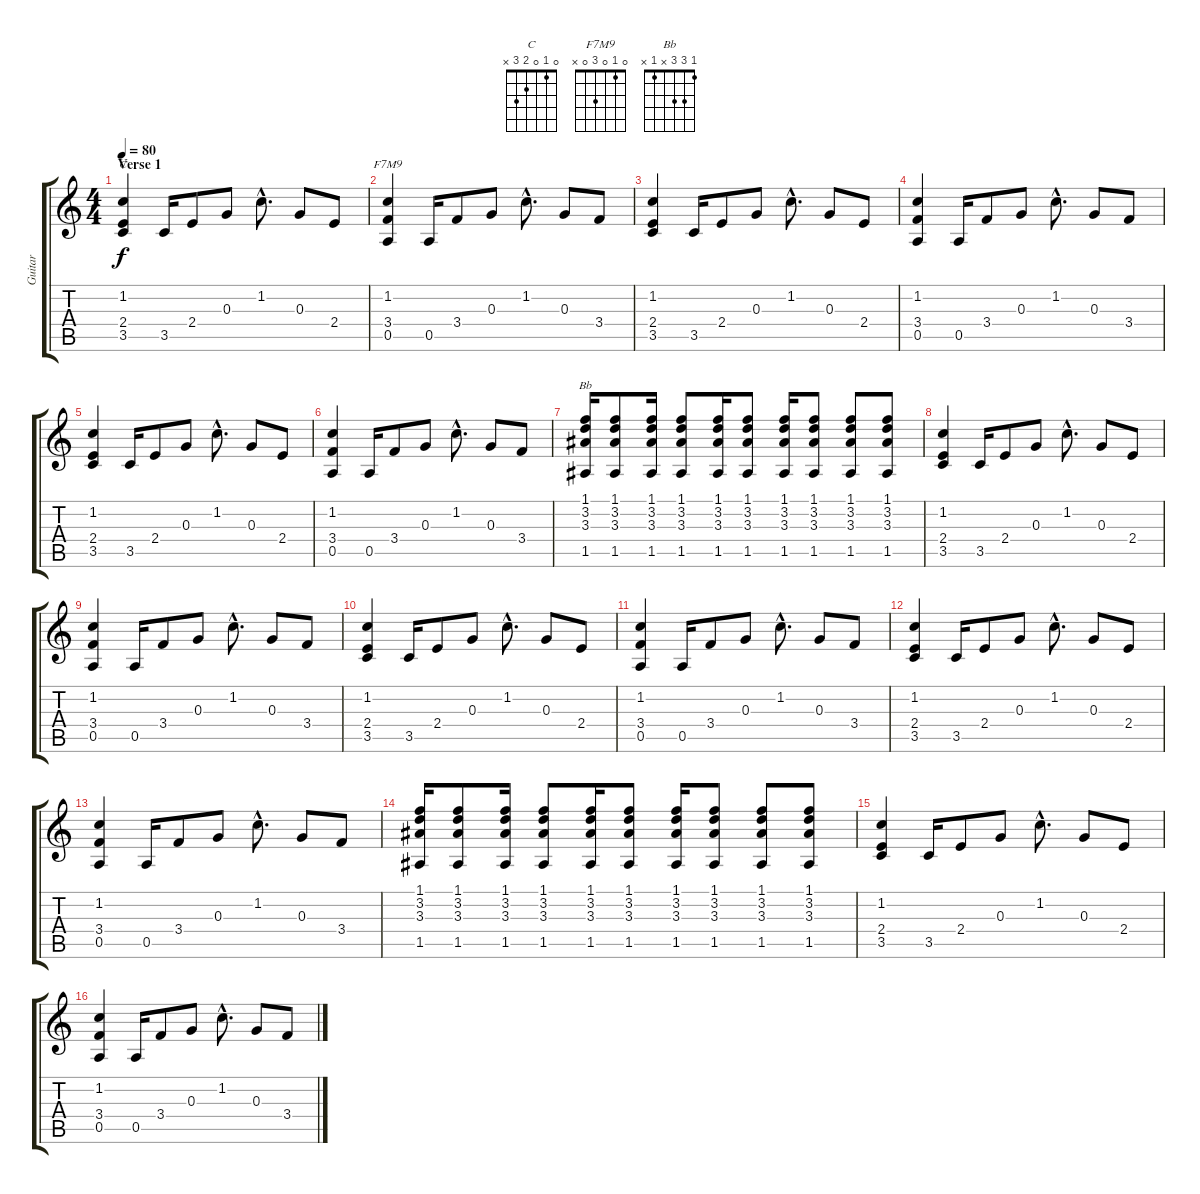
\track ("Guitar" "Guitar") {instrument acousticguitarsteel}
\staff {score tabs}
\tuning (E4 B3 G3 D3 A2 E2) {hide}
\chord ("C" 0 1 0 2 3 x)
\chord ("F7M9" 0 1 0 3 0 x)
\chord ("Bb" 1 3 3 x 1 x)
\ts (4 4)
\section ("" "Verse 1")
\tempo 80
\clef g2
\ks c
(1.2 2.4 3.5).4{ch "C" dy f} 3.5.16 2.4.8 0.3.8 1.2{hac}.8{d} 0.3.8 2.4.8 |
(1.2 3.4 0.5).4{ch "F7M9"} 0.5.16 3.4.8 0.3.8 1.2{hac}.8{d} 0.3.8 3.4.8 |
(1.2 2.4 3.5).4 3.5.16 2.4.8 0.3.8 1.2{hac}.8{d} 0.3.8 2.4.8 |
(1.2 3.4 0.5).4 0.5.16 3.4.8 0.3.8 1.2{hac}.8{d} 0.3.8 3.4.8 |
(1.2 2.4 3.5).4 3.5.16 2.4.8 0.3.8 1.2{hac}.8{d} 0.3.8 2.4.8 |
(1.2 3.4 0.5).4 0.5.16 3.4.8 0.3.8 1.2{hac}.8{d} 0.3.8 3.4.8 |
(1.1 3.2 3.3 1.5).16{ch "Bb"} (1.1 3.2 3.3 1.5).8 (1.1 3.2 3.3 1.5).16 (1.1 3.2 3.3 1.5).8 (1.1 3.2 3.3 1.5).16 (1.1 3.2 3.3 1.5).8 (1.1 3.2 3.3 1.5).16 (1.1 3.2 3.3 1.5).8 (1.1 3.2 3.3 1.5).8 (1.1 3.2 3.3 1.5).8 |
(1.2 2.4 3.5).4 3.5.16 2.4.8 0.3.8 1.2{hac}.8{d} 0.3.8 2.4.8 |
(1.2 3.4 0.5).4 0.5.16 3.4.8 0.3.8 1.2{hac}.8{d} 0.3.8 3.4.8 |
(1.2 2.4 3.5).4 3.5.16 2.4.8 0.3.8 1.2{hac}.8{d} 0.3.8 2.4.8 |
(1.2 3.4 0.5).4 0.5.16 3.4.8 0.3.8 1.2{hac}.8{d} 0.3.8 3.4.8 |
(1.2 2.4 3.5).4 3.5.16 2.4.8 0.3.8 1.2{hac}.8{d} 0.3.8 2.4.8 |
(1.2 3.4 0.5).4 0.5.16 3.4.8 0.3.8 1.2{hac}.8{d} 0.3.8 3.4.8 |
(1.1 3.2 3.3 1.5).16 (1.1 3.2 3.3 1.5).8 (1.1 3.2 3.3 1.5).16 (1.1 3.2 3.3 1.5).8 (1.1 3.2 3.3 1.5).16 (1.1 3.2 3.3 1.5).8 (1.1 3.2 3.3 1.5).16 (1.1 3.2 3.3 1.5).8 (1.1 3.2 3.3 1.5).8 (1.1 3.2 3.3 1.5).8 |
(1.2 2.4 3.5).4 3.5.16 2.4.8 0.3.8 1.2{hac}.8{d} 0.3.8 2.4.8 |
(1.2 3.4 0.5).4 0.5.16 3.4.8 0.3.8 1.2{hac}.8{d} 0.3.8 3.4.8
